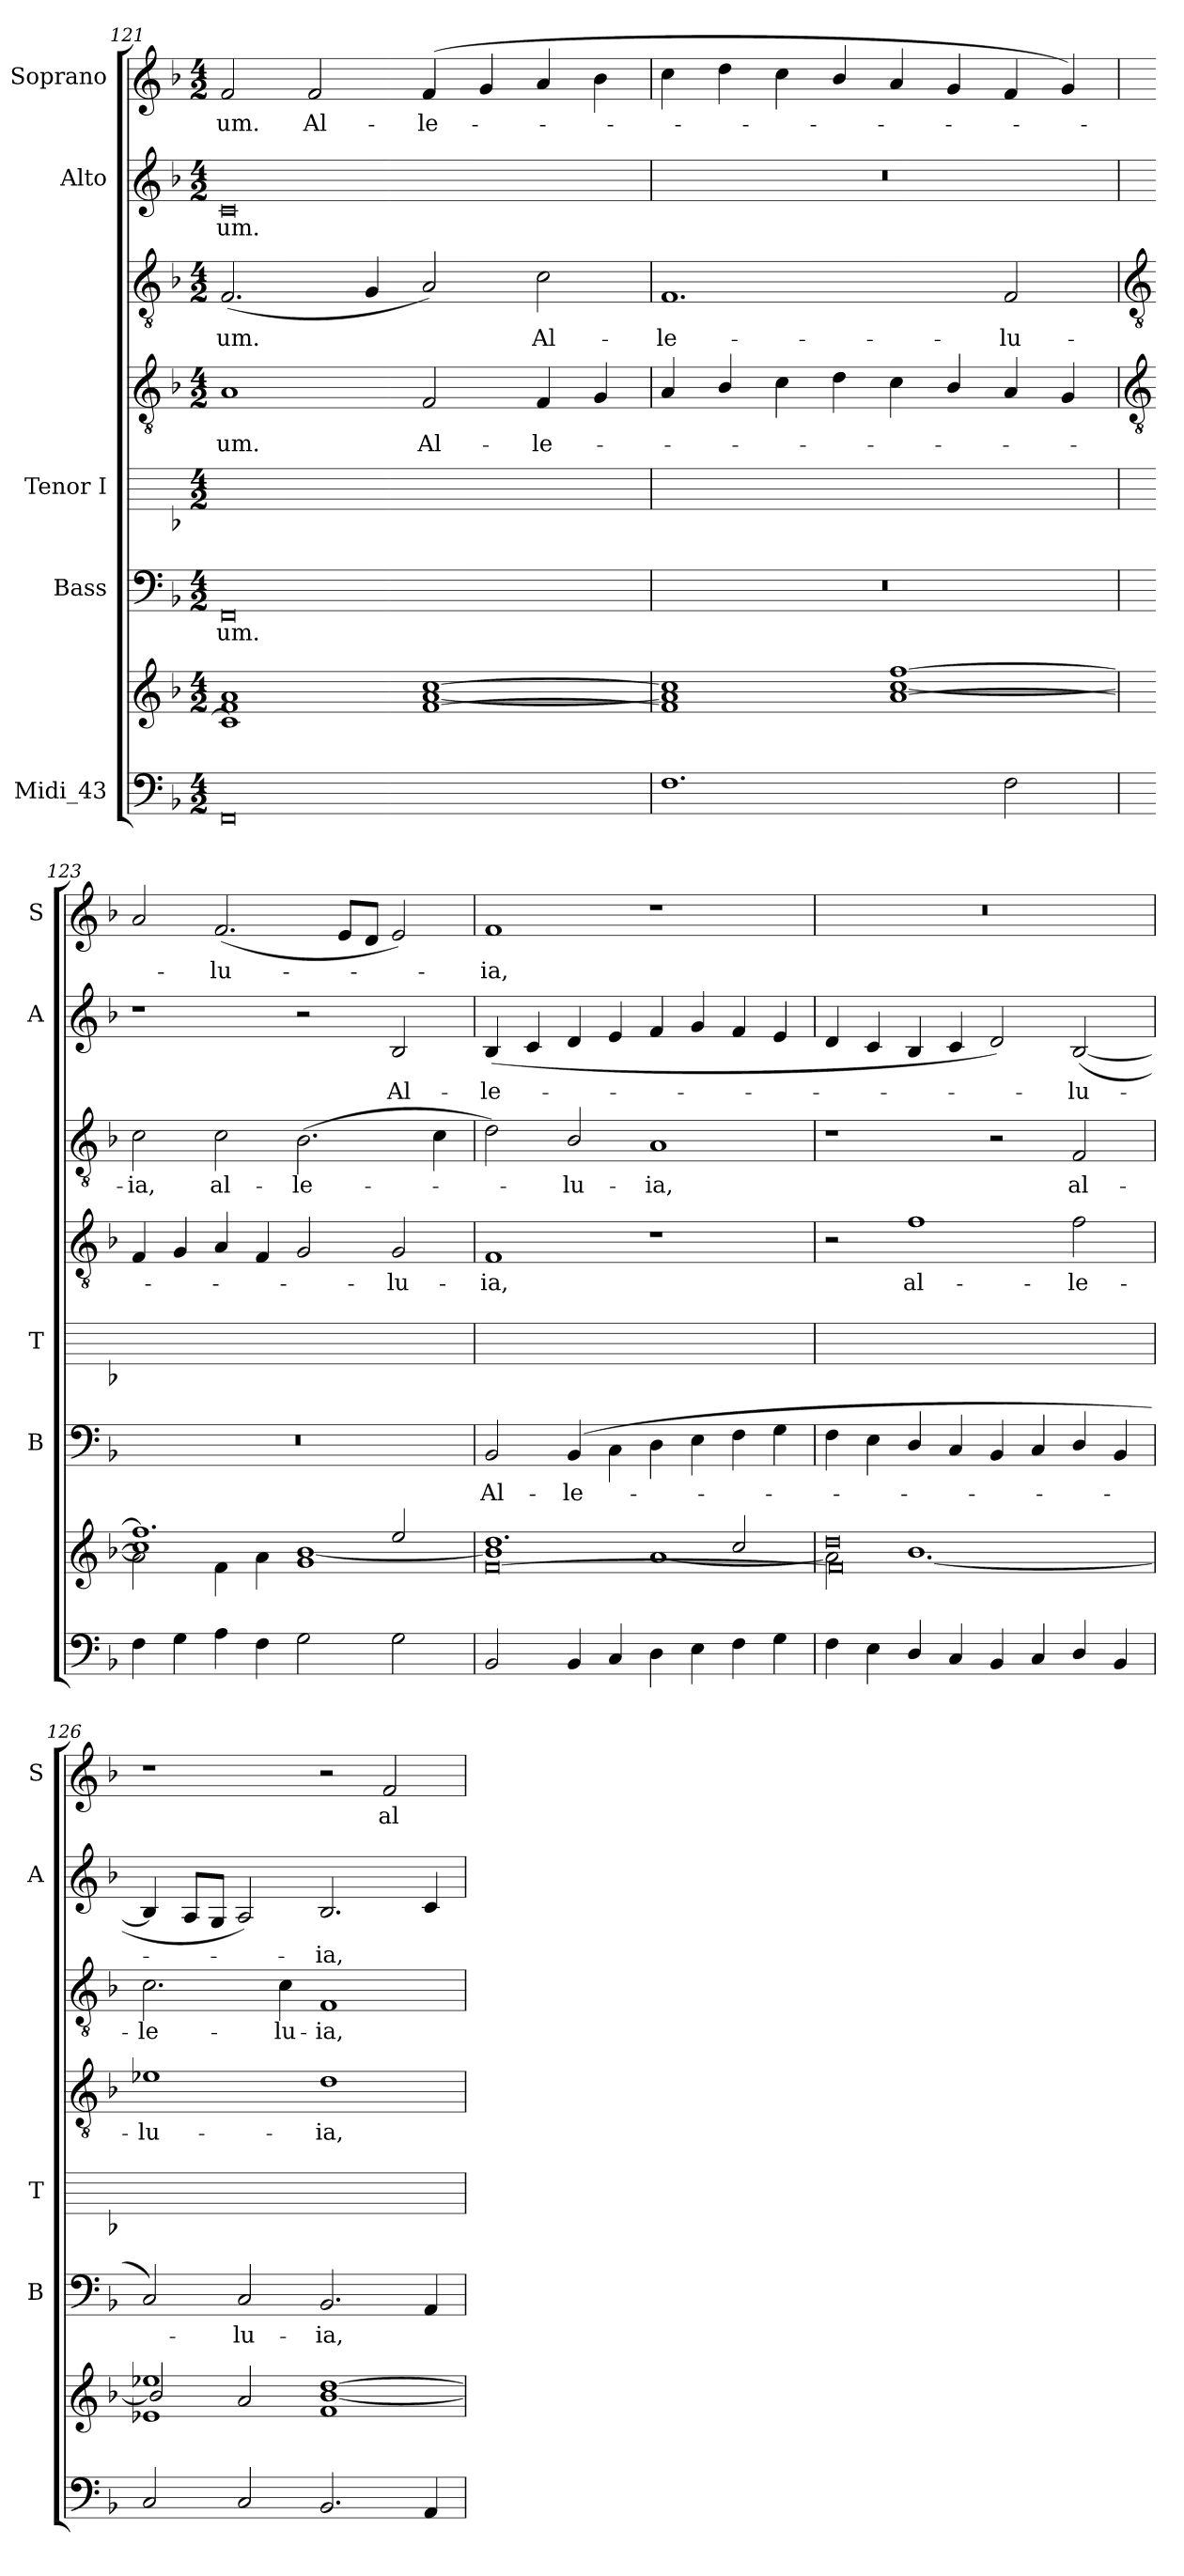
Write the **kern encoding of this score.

**kern	**kern	**kern	**text	**kern	**kern	**text	**kern	**text	**kern	**text	**kern	**text
*part5	*part5	*part4	*part4	*part3	*part3	*part3	*part3	*part3	*part2	*part2	*part1	*part1
*staff8	*staff7	*staff6	*staff6	*staff5	*staff4	*staff4	*staff3	*staff3	*staff2	*staff2	*staff1	*staff1
*I"Midi_43	*	*I"Bass	*	*I"Tenor I	*	*	*	*	*I"Alto	*	*I"Soprano	*
*	*	*I'B	*	*I'T	*	*	*	*	*I'A	*	*I'S	*
*clefF4	*clefG2	*clefF4	*	*	*clefGv2	*	*clefGv2	*	*clefG2	*	*clefG2	*
*k[b-]	*k[b-]	*k[b-]	*	*k[b-]	*k[b-]	*	*k[b-]	*	*k[b-]	*	*k[b-]	*
*F:	*F:	*F:	*	*F:	*F:	*	*F:	*	*F:	*	*F:	*
*M4/2	*M4/2	*M4/2	*	*M4/2	*M4/2	*	*M4/2	*	*M4/2	*	*M4/2	*
=121	=121	=121	=121	=121	=121	=121	=121	=121	=121	=121	=121	=121
*	*^	*	*	*	*	*	*	*	*	*	*	*
*	*	*^	*	*	*	*	*	*	*	*	*	*	*
!	!	!	!	!	!LO:LY:b	!	!	!LO:LY:b	!	!LO:LY:b	!	!LO:LY:b	!	!LO:LY:b
0FF	1a/	1f\	1c\]	0FF	-um.	0ryy	1A	-um.	(<2.F	-um.	0c	-um.	2f	um.
!	!	!	!	!	!	!	!	!	!	!	!	!	!	!LO:LY:b
.	.	.	.	.	.	.	.	.	.	.	.	.	2f	Al-
.	.	.	.	.	.	.	.	.	4G	.	.	.	.	.
!	!	!	!	!	!	!	!	!LO:LY:b	!	!	!	!	!	!LO:LY:b
.	[1cc/	[1a\	[1f\	.	.	.	2F	Al-	2A)	.	.	.	(<4f	-le-
.	.	.	.	.	.	.	.	.	.	.	.	.	4g	.
!	!	!	!	!	!	!	!	!LO:LY:b	!	!LO:LY:b	!	!	!	!
.	.	.	.	.	.	.	4F	-le-	2c	Al-	.	.	4a	.
.	.	.	.	.	.	.	4G	.	.	.	.	.	4b-	.
=122	=122	=122	=122	=122	=122	=122	=122	=122	=122	=122	=122	=122	=122	=122
!	!	!	!	!	!	!	!	!	!	!LO:LY:b	!	!	!	!
1.F	1cc/]	1a\]	1f\]	0r	.	0ryy	4A	.	1.F	le-	0r	.	4cc	.
.	.	.	.	.	.	.	4B-/	.	.	.	.	.	4dd	.
.	.	.	.	.	.	.	4c	.	.	.	.	.	4cc	.
.	.	.	.	.	.	.	4d	.	.	.	.	.	4b-/	.
.	[1ff/	[1cc\	[1a\	.	.	.	4c	.	.	.	.	.	4a	.
.	.	.	.	.	.	.	4B-/	.	.	.	.	.	4g	.
!	!	!	!	!	!	!	!	!	!	!LO:LY:b	!	!	!	!
2F	.	.	.	.	.	.	4A	.	2F	-lu-	.	.	4f	.
.	.	.	.	.	.	.	4G	.	.	.	.	.	4g)	.
!!LO:LB:g=z
=123	=123	=123	=123	=123	=123	=123	=123	=123	=123	=123	=123	=123	=123	=123
*	*	*	*	*	*	*	*clefGv2	*	*clefGv2	*	*	*	*	*
!	!	!	!	!	!	!	!	!	!	!LO:LY:b	!	!	!	!
4F	1.ff/]	1cc\]	2a\]	0r	.	0ryy	4F	.	2c	-ia,	1r	.	2a	.
4G	.	.	.	.	.	.	4G	.	.	.	.	.	.	.
!	!	!	!	!	!	!	!	!	!	!LO:LY:b	!	!	!	!LO:LY:b
4A	.	.	4f\	.	.	.	4A	.	2c	al-	.	.	(<2.f	lu-
4F	.	.	4a\	.	.	.	4F	.	.	.	.	.	.	.
!	!	!	!	!	!	!	!	!	!	!LO:LY:b	!	!	!	!
2G	.	[1b-\	1g\	.	.	.	2G	.	(>2.B-	-le-	2r	.	.	.
.	.	.	.	.	.	.	.	.	.	.	.	.	8eL	.
.	.	.	.	.	.	.	.	.	.	.	.	.	8dJ	.
!	!	!	!	!	!	!	!	!LO:LY:b	!	!	!	!LO:LY:b	!	!
2G	2ee/	.	.	.	.	.	2G	lu-	.	.	2B-	Al-	2e)	.
.	.	.	.	.	.	.	.	.	4c	.	.	.	.	.
=124	=124	=124	=124	=124	=124	=124	=124	=124	=124	=124	=124	=124	=124	=124
!	!	!	!	!	!LO:LY:b	!	!	!LO:LY:b	!	!	!	!LO:LY:b	!	!LO:LY:b
2BB-	1.dd/	1b-\]	[0f\	2BB-	Al-	0ryy	1F	ia,	2d)	.	(<4B-	-le-	1f	ia,
.	.	.	.	.	.	.	.	.	.	.	4c	.	.	.
!	!	!	!	!	!LO:LY:b	!	!	!	!	!LO:LY:b	!	!	!	!
4BB-	.	.	.	(>4BB-	-le-	.	.	.	2B-/	-lu-	4d	.	.	.
4C	.	.	.	4C\	.	.	.	.	.	.	4e	.	.	.
!	!	!	!	!	!	!	!	!	!	!LO:LY:b	!	!	!	!
4D	.	[1a\	.	4D\	.	.	1r	.	1A	-ia,	4f	.	1r	.
4E	.	.	.	4E	.	.	.	.	.	.	4g	.	.	.
4F	2cc/	.	.	4F	.	.	.	.	.	.	4f	.	.	.
4G	.	.	.	4G	.	.	.	.	.	.	4e	.	.	.
=125	=125	=125	=125	=125	=125	=125	=125	=125	=125	=125	=125	=125	=125	=125
4F	0dd/	2a\]	0f\]	4F	.	0ryy	2r	.	1r	.	4d	.	0r	.
4E	.	.	.	4E	.	.	.	.	.	.	4c	.	.	.
!	!	!	!	!	!	!	!	!LO:LY:b	!	!	!	!	!	!
4D/	.	[1.b-\	.	4D/	.	.	1f	-al-	.	.	4B-	.	.	.
4C	.	.	.	4C/	.	.	.	.	.	.	4c	.	.	.
4BB-	.	.	.	4BB-/	.	.	.	.	2r	.	2d)	.	.	.
4C	.	.	.	4C/	.	.	.	.	.	.	.	.	.	.
!	!	!	!	!	!	!	!	!LO:LY:b	!	!LO:LY:b	!	!LO:LY:b	!	!
4D/	.	.	.	4D/	.	.	2f	-le-	2F	al-	(<[2B-	lu-	.	.
4BB-	.	.	.	4BB-/	.	.	.	.	.	.	.	.	.	.
=126	=126	=126	=126	=126	=126	=126	=126	=126	=126	=126	=126	=126	=126	=126
!	!	!	!	!	!	!	!	!LO:LY:b	!	!LO:LY:b	!	!	!	!
2C	1ee-X/	2b-/]	1e-X\	2C)	.	0ryy	1e-X	lu-	2.c	-le-	4B-]	.	1r	.
.	.	.	.	.	.	.	.	.	.	.	8AL	.	.	.
.	.	.	.	.	.	.	.	.	.	.	8GJ	.	.	.
!	!	!	!	!	!LO:LY:b	!	!	!	!	!	!	!	!	!
2C	.	2a/	.	2C	lu-	.	.	.	.	.	2A)	.	.	.
!	!	!	!	!	!	!	!	!	!	!LO:LY:b	!	!	!	!
.	.	.	.	.	.	.	.	.	4c	-lu-	.	.	.	.
!	!	!	!	!	!LO:LY:b	!	!	!LO:LY:b	!	!LO:LY:b	!	!LO:LY:b	!	!
2.BB-	[1dd/	[1b-\	1f\	2.BB-	-ia,	.	1d	-ia,	1F	-ia,	2.B-	ia,	2r	.
!	!	!	!	!	!	!	!	!	!	!	!	!	!	!LO:LY:b
.	.	.	.	.	.	.	.	.	.	.	.	.	2f	al-
4AA	.	.	.	4AA	.	.	.	.	.	.	4c	.	.	.
*	*v	*v	*v	*	*	*	*	*	*	*	*	*	*	*
=	=	=	=	=	=	=	=	=	=	=	=	=
*-	*-	*-	*-	*-	*-	*-	*-	*-	*-	*-	*-	*-
